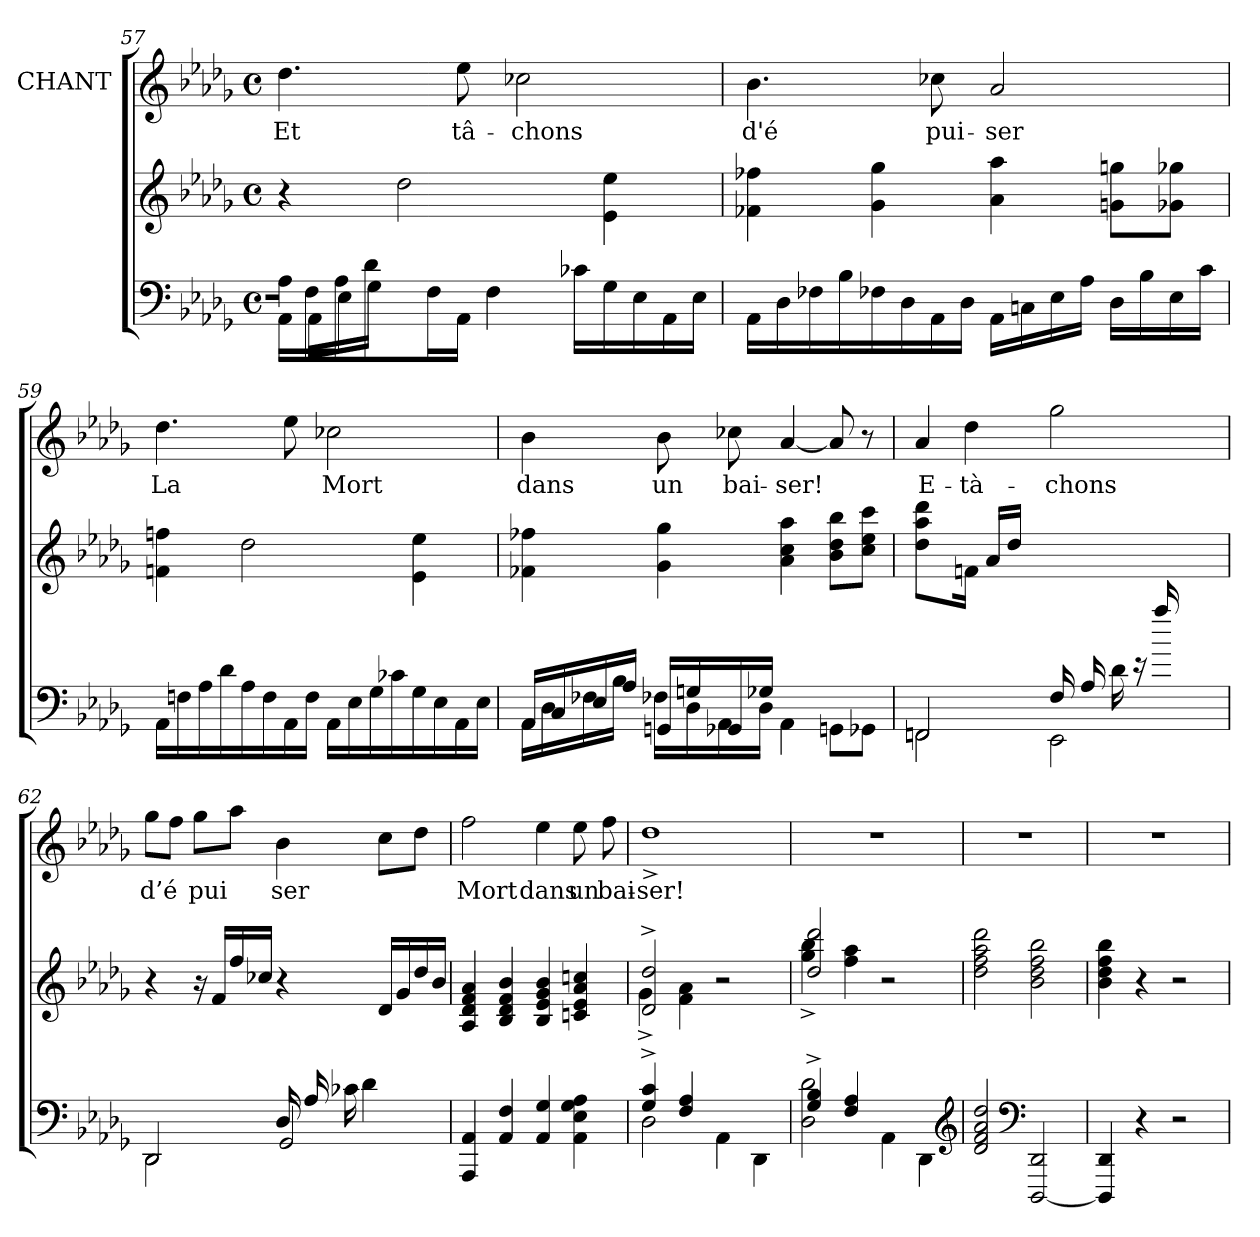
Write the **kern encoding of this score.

**kern	**kern	**kern	**text
*part3	*part2	*part1	*part1
*staff3	*staff2	*staff1	*staff1
*	*	*I"CHANT	*
!!LO:LB:g=z
*clefF4	*clefG2	*clefG2	*
*k[b-e-a-d-g-]	*k[b-e-a-d-g-]	*k[b-e-a-d-g-]	*
*M4/4	*M4/4	*M4/4	*
*met(c)	*met(c)	*met(c)	*
=57	=57	=57	=57
*^	*	*	*
16A-i\JJ	16AA-j\LL	4r	4.dd-Z\	Et
16AA-i\LL	16Fj\	.	.	.
16E-i\	16A-j\J	.	.	.
16G-i\JJ	8d-j\	.	.	.
2.ryy	.	2dd-Z\	.	.
.	16Fj\L	.	.	.
.	16AA-j\JJ	.	8ee-Z\	tâ-
.	4Fj\	.	.	.
.	.	.	2cc-XZ\	chons
.	16c-Xj\LL	.	.	.
.	16G-j\	4e-Z\ 4ee-Z\	.	.
.	16E-j\	.	.	.
.	16AA-j\	.	.	.
.	16E-j\JJ	.	.	.
*v	*v	*	*	*
=58	=58	=58	=58
16AA-j\LL	4f-XZ\ 4ff-XZ\	4.b-Z\	d'é
16D-j\	.	.	.
16F-Xj\	.	.	.
16B-j\	.	.	.
16F-Xj\	4g-Z\ 4gg-Z\	.	.
16D-j\	.	.	.
16AA-j\	.	8cc-XZ\	pui-
16D-j\JJ	.	.	.
16AA-j\LL	4a-Z\ 4aa-Z\	2a-Z/	ser
16Cnj\	.	.	.
16E-j\	.	.	.
16A-j\JJ	.	.	.
16D-j\LL	8gnZ\ 8ggnZ\L	.	.
16B-j\	.	.	.
16E-j\	8g-XZ\ 8gg-XZ\J	.	.
16cj\JJ	.	.	.
=59	=59	=59	=59
16AA-j\LL	4fnZ\ 4ffnZ\	4.dd-Z\	La
16Fnj\	.	.	.
16A-j\	.	.	.
16d-j\	.	.	.
16A-j\	2dd-Z\	.	.
16Fj\	.	.	.
16AA-j\	.	8ee-Z\	.
16Fj\JJ	.	.	.
16AA-j\LL	.	2cc-XZ\	Mort
16E-j\	.	.	.
16G-j\	.	.	.
16c-Xj\	.	.	.
16G-j\	4e-Z\ 4ee-Z\	.	.
16E-j\	.	.	.
16AA-j\	.	.	.
16E-j\JJ	.	.	.
!!LO:LB:g=z
=60	=60	=60	=60
*^	*	*	*
16AA-i/LL	16AA-j\LL	4f-XZ\ 4ff-XZ\	4b-Z\	dans
16Ci/	16D-j\	.	.	.
16E-i/	16F-Xj\	.	.	.
16A-i/JJ	16B-j\JJ	.	.	.
16GGni/LL	16F-Xj\LL	4g-Z\ 4gg-Z\	8b-Z\	un
16Gni/	16D-j\	.	.	.
16GG-Xi/	16AA-j\	.	8cc-XZ\	bai-
16G-Xi/JJ	16D-j\JJ	.	.	.
2ryy	4AA-j\	4a-Z\ 4ccZ\ 4aa-Z\	[4a-Z/	ser!
.	8GGnj\L	8b-Z\ 8dd-Z\ 8bb-Z\L	8a-Z/]	.
.	8GG-Xj\J	8ccZ\ 8ee-Z\ 8cccZ\J	8r	.
=61	=61	=61	=61	=61
2FFj/	2FFni\	4dd-Z\ 4aa-Z\ 4ddd-Z\	4a-Z/	E-
.	.	16fnZ\JJ	4dd-Z\	tà-
.	.	16a-Z/LL	.	.
.	.	16dd-Z/JJ	.	.
.	.	2ryy	.	.
16Fj/	2EE-i\	.	2gg-Z\	chons
16A-j/	.	.	.	.
16d-j\	.	.	.	.
16r	.	.	.	.
16aa-j/	.	.	.	.
8.ryy	.	.	.	.
.	.	16ryy	.	.
=62	=62	=62	=62	=62
2DD-j/	2DD-i\	4r	8gg-Z\L	d’é
.	.	.	8ffZ\J	--
.	.	16r	8gg-Z\L	pui
.	.	16fZ/LL	.	.
.	.	16ffZ/	8aa-Z\J	--
.	.	16cc-XZ/JJ	.	.
16D-j/	2GG-i/	4r	4b-Z\	ser
16A-j/	.	.	.	.
16c-Xj\	.	.	.	.
4d-j\	.	.	.	.
.	.	16d-Z/LL	8ccZ\L	.
.	.	16g-Z/	.	.
.	.	16dd-Z/	8dd-Z\J	.
16ryy	.	16b-Z/JJ	.	.
*v	*v	*	*	*
!!LO:LB:g=z
=63	=63	=63	=63
4AA-j/ 4AAA-j/	4a-Z/ 4fZ/ 4d-Z/ 4A-Z/	2ffZ\	Mort
4Fj/ 4AA-j/	4b-Z/ 4fZ/ 4d-Z/ 4B-Z/	.	.
4G-j/ 4AA-j/	4B-Z/ 4e-Z/ 4b-Z/ 4g-Z/	4ee-Z\	dans
4AA-j\ 4G-j\ 4A-j\ 4E-j\	4cnZ/ 4e-Z/ 4ccnZ/ 4a-Z/	8ee-Z\	un
.	.	8ffZ\	bai-
=64	=64	=64	=64
*^	*^	*	*
4cj^>/ 4G-j^>/	2D-V\	2dd-Z^>/ 2d-Z^>/	4g-^<i\	1dd-^>Z/	ser!
4A-j/ 4Fj/	.	.	4fi\ 4a-i\	.	.
4AA-j\	2ryy	2r	2ryy	.	.
4DD-j\	.	.	.	.	.
=65	=65	=65	=65	=65	=65
4G-j^>/ 4B-j^>/	2D-V\ 2d-V\	2ddd-Z/ 2dd-Z/	4gg-i^<\ 4bb-i^<\	1r	.
4A-j/ 4Fj/	.	.	4ffi\ 4aa-i\	.	.
4AA-j\	2ryy	2r	2ryy	.	.
4DD-j\	.	.	.	.	.
*v	*v	*	*	*	*
*	*v	*v	*	*
*clefG2	*	*	*
=66	=66	=66	=66
2dd-j/ 2a-j/ 2fj/ 2d-j/	2dd-Z\ 2ffZ\ 2aa-Z\ 2ddd-Z\	1r	.
*clefF4	*	*	*
2DD-j/ [2DDD-j/	2b-Z\ 2dd-Z\ 2ffZ\ 2bb-Z\	.	.
=67	=67	=67	=67
4DD-j/ 4DDD-j]/	4b-Z\ 4dd-Z\ 4ffZ\ 4bb-Z\	1r	.
4r	4r	.	.
2r	2r	.	.
=	=	=	=
*-	*-	*-	*-
